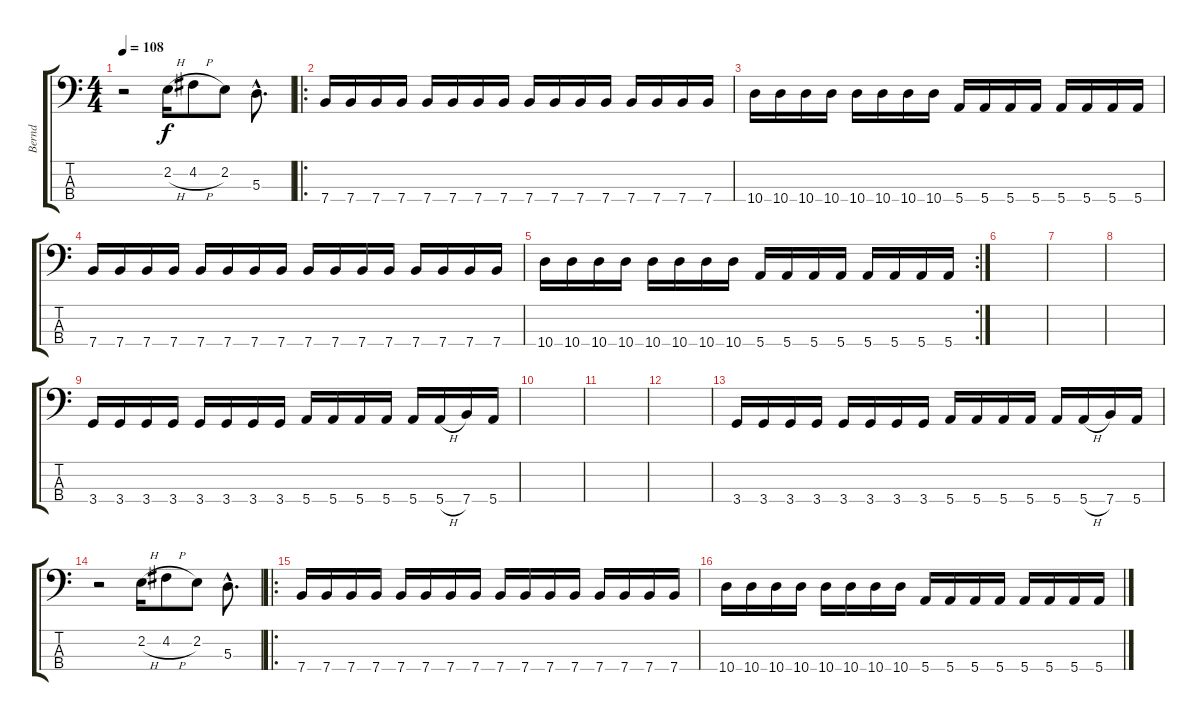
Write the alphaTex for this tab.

\track ("Bernd" "Bernd") {instrument electricbassfinger}
\staff {score tabs}
\tuning (G2 D2 A1 E1) {hide}
\ts (4 4)
\tempo 108
\clef f4
\ks c
r.2{dy f} 2.2{h}.16 4.2{h}.8 2.2.8 5.3{hac}.8{d} |
\ro
7.4.16{volume 12} 7.4.16 7.4.16 7.4.16 7.4.16 7.4.16 7.4.16 7.4.16 7.4.16 7.4.16 7.4.16 7.4.16 7.4.16 7.4.16 7.4.16 7.4.16 |
10.4.16 10.4.16 10.4.16 10.4.16 10.4.16 10.4.16 10.4.16 10.4.16 5.4.16 5.4.16 5.4.16 5.4.16 5.4.16 5.4.16 5.4.16 5.4.16 |
7.4.16 7.4.16 7.4.16 7.4.16 7.4.16 7.4.16 7.4.16 7.4.16 7.4.16 7.4.16 7.4.16 7.4.16 7.4.16 7.4.16 7.4.16 7.4.16 |
\rc 2
10.4.16 10.4.16 10.4.16 10.4.16 10.4.16 10.4.16 10.4.16 10.4.16 5.4.16 5.4.16 5.4.16 5.4.16 5.4.16 5.4.16 5.4.16 5.4.16 |
|
|
|
3.4.16 3.4.16 3.4.16 3.4.16 3.4.16 3.4.16 3.4.16 3.4.16 5.4.16 5.4.16 5.4.16 5.4.16 5.4.16 5.4{h}.16 7.4.16 5.4.16 |
|
|
|
3.4.16 3.4.16 3.4.16 3.4.16 3.4.16 3.4.16 3.4.16 3.4.16 5.4.16 5.4.16 5.4.16 5.4.16 5.4.16 5.4{h}.16 7.4.16 5.4.16 |
r.2 2.2{h}.16 4.2{h}.8 2.2.8 5.3{hac}.8{d} |
\ro
7.4.16{volume 12} 7.4.16 7.4.16 7.4.16 7.4.16 7.4.16 7.4.16 7.4.16 7.4.16 7.4.16 7.4.16 7.4.16 7.4.16 7.4.16 7.4.16 7.4.16 |
10.4.16 10.4.16 10.4.16 10.4.16 10.4.16 10.4.16 10.4.16 10.4.16 5.4.16 5.4.16 5.4.16 5.4.16 5.4.16 5.4.16 5.4.16 5.4.16
